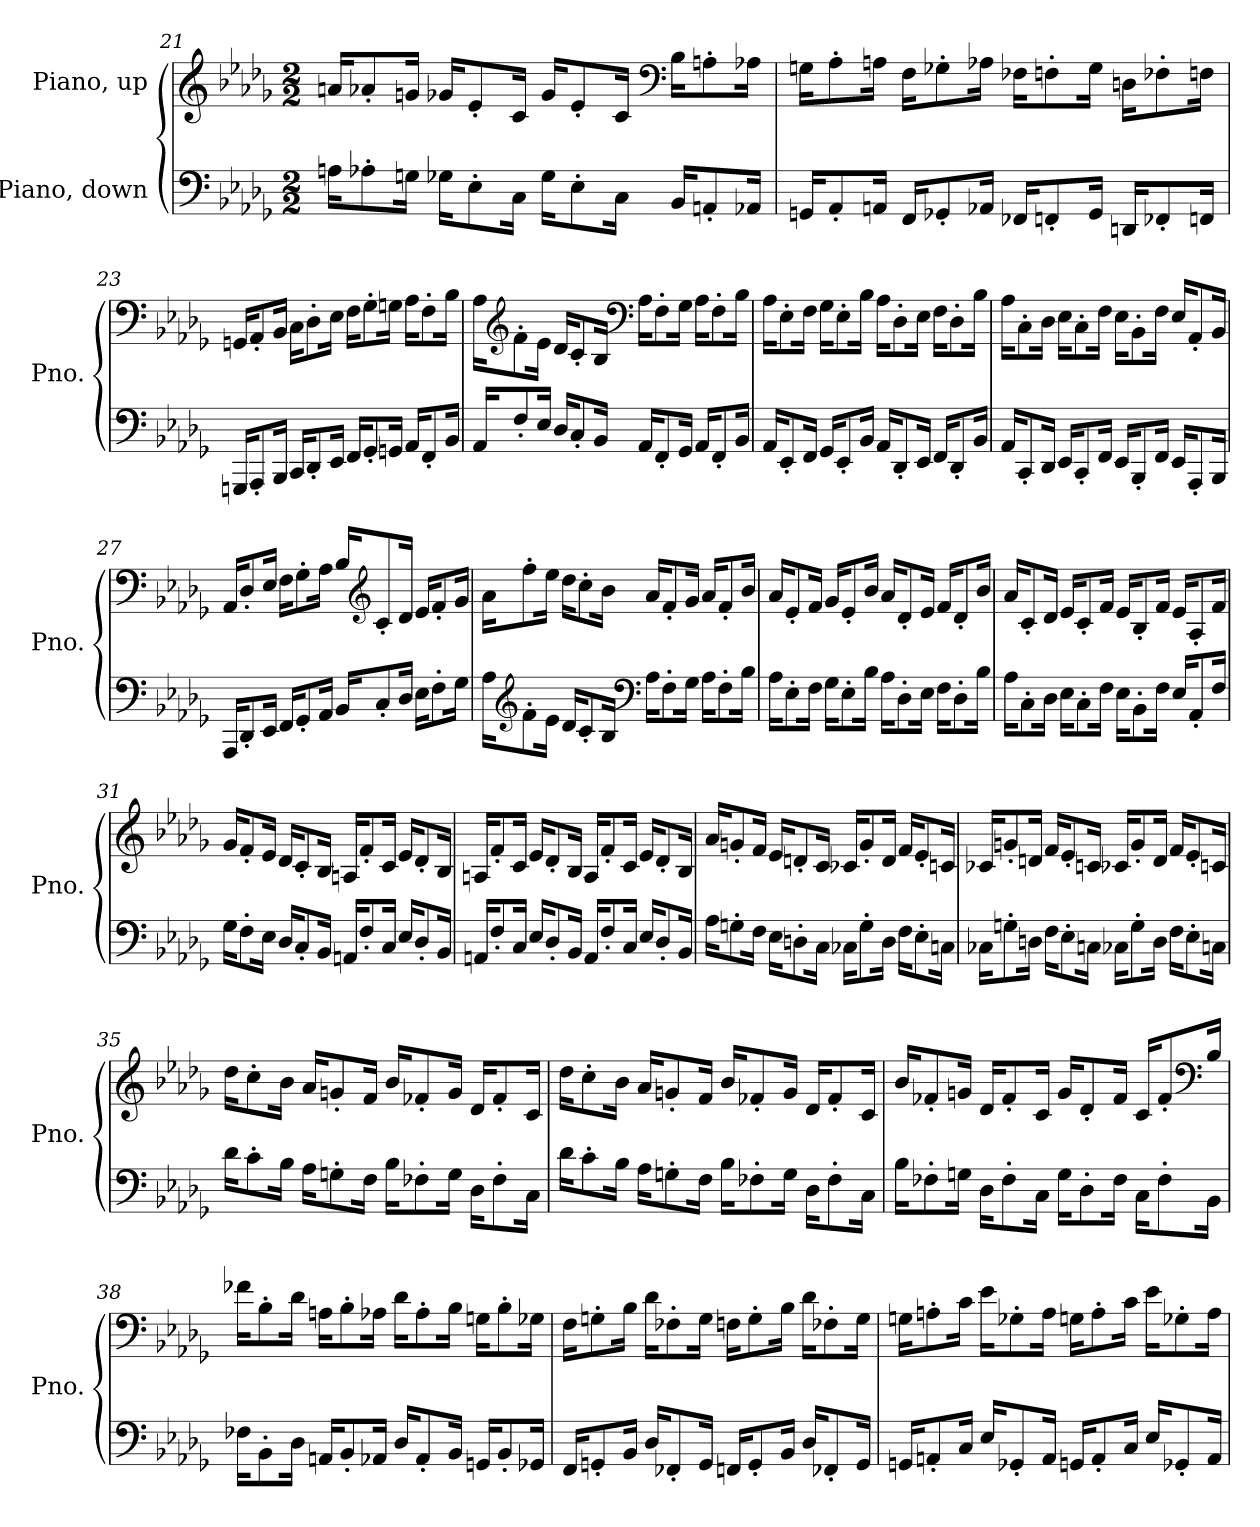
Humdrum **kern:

**kern	**kern
*part2	*part1
*staff2	*staff1
*I"Piano, down	*I"Piano, up
*I'Pno.	*I'Pno.
*clefF4	*clefG2
*k[b-e-a-d-g-]	*k[b-e-a-d-g-]
*M2/2	*M2/2
=21	=21
16An\KL	16an/KL
8A-X'\	8a-X'/
16Gn\Jk	16gn/Jk
16G-X\KL	16g-X/KL
8E-'\	8e-'/
16C\Jk	16c/Jk
16G-\KL	16g-/KL
8E-'\	8e-'/
16C\Jk	16c/Jk
*	*clefF4
16BB-/KL	16B-\KL
8AAn'/	8An'\
16AA-X/Jk	16A-X\Jk
!!LO:LB:g=z
=22	=22
16GGn/KL	16Gn\KL
8AA-'/	8A-'\
16AAn/Jk	16An\Jk
16FF/KL	16F\KL
8GG-X'/	8G-X'\
16AA-X/Jk	16A-X\Jk
16FF-X/KL	16F-X\KL
8FFn'/	8Fn'\
16GG-/Jk	16G-\Jk
16DDn/KL	16Dn\KL
8FF-X'/	8F-X'\
16FFn/Jk	16Fn\Jk
=23	=23
16GGGn/KL	16GGn/KL
8AAA-'/	8AA-'/
16BBB-/Jk	16BB-/Jk
16CC/KL	16C\KL
8DD-'/	8D-'\
16EE-/Jk	16E-\Jk
16FF/KL	16F\KL
8GG-'/	8G-'\
16GGn/Jk	16Gn\Jk
16AA-/KL	16A-\KL
8FF'/	8F'\
16BB-/Jk	16B-\Jk
!!LO:PB:g=z
=24	=24
16AA-/KL	16A-\KL
*	*clefG2
8F'/	8f'\
16E-/Jk	16e-\Jk
16D-/KL	16d-/KL
8C'/	8c'/
16BB-/Jk	16B-/Jk
*	*clefF4
16AA-/KL	16A-\KL
8FF'/	8F'\
16GG-/Jk	16G-\Jk
16AA-/KL	16A-\KL
8FF'/	8F'\
16BB-/Jk	16B-\Jk
=25	=25
16AA-/KL	16A-\KL
8EE-'/	8E-'\
16FF/Jk	16F\Jk
16GG-/KL	16G-\KL
8EE-'/	8E-'\
16BB-/Jk	16B-\Jk
16AA-/KL	16A-\KL
8DD-'/	8D-'\
16EE-/Jk	16E-\Jk
16FF/KL	16F\KL
8DD-'/	8D-'\
16BB-/Jk	16B-\Jk
!!LO:LB:g=z
=26	=26
16AA-/KL	16A-\KL
8CC'/	8C'\
16DD-/Jk	16D-\Jk
16EE-/KL	16E-\KL
8CC'/	8C'\
16FF/Jk	16F\Jk
16EE-/KL	16E-\KL
8BBB-'/	8BB-'\
16FF/Jk	16F\Jk
16EE-/KL	16E-/KL
8AAA-'/	8AA-'/
16BBB-/Jk	16BB-/Jk
=27	=27
16AAA-/KL	16AA-/KL
8DD-'/	8D-'/
16EE-/Jk	16E-/Jk
16FF/KL	16F\KL
8GG-'/	8G-'\
16AA-/Jk	16A-\Jk
16BB-/KL	16B-/KL
*	*clefG2
8C'/	8c'/
16D-/Jk	16d-/Jk
16E-\KL	16e-/KL
8F'\	8f'/
16G-\Jk	16g-/Jk
!!LO:LB:g=z
=28	=28
16A-\KL	16a-\KL
*clefG2	*
8f'\	8ff'\
16e-\Jk	16ee-\Jk
16d-/KL	16dd-\KL
8c'/	8cc'\
16B-/Jk	16b-\Jk
*clefF4	*
16A-\KL	16a-/KL
8F'\	8f'/
16G-\Jk	16g-/Jk
16A-\KL	16a-/KL
8F'\	8f'/
16B-\Jk	16b-/Jk
=29	=29
16A-\KL	16a-/KL
8E-'\	8e-'/
16F\Jk	16f/Jk
16G-\KL	16g-/KL
8E-'\	8e-'/
16B-\Jk	16b-/Jk
16A-\KL	16a-/KL
8D-'\	8d-'/
16E-\Jk	16e-/Jk
16F\KL	16f/KL
8D-'\	8d-'/
16B-\Jk	16b-/Jk
=30	=30
16A-\KL	16a-/KL
8C'\	8c'/
16D-\Jk	16d-/Jk
16E-\KL	16e-/KL
8C'\	8c'/
16F\Jk	16f/Jk
16E-\KL	16e-/KL
8BB-'\	8B-'/
16F\Jk	16f/Jk
16E-/KL	16e-/KL
8AA-'/	8A-'/
16F/Jk	16f/Jk
!!LO:LB:g=z
=31	=31
16G-\KL	16g-/KL
8F'\	8f'/
16E-\Jk	16e-/Jk
16D-/KL	16d-/KL
8C'/	8c'/
16BB-/Jk	16B-/Jk
16AAn/KL	16An/KL
8F'/	8f'/
16C/Jk	16c/Jk
16E-/KL	16e-/KL
8D-'/	8d-'/
16BB-/Jk	16B-/Jk
=32	=32
16AAn/KL	16An/KL
8F'/	8f'/
16C/Jk	16c/Jk
16E-/KL	16e-/KL
8D-'/	8d-'/
16BB-/Jk	16B-/Jk
16AA/KL	16A/KL
8F'/	8f'/
16C/Jk	16c/Jk
16E-/KL	16e-/KL
8D-'/	8d-'/
16BB-/Jk	16B-/Jk
=33	=33
16A-\KL	16a-/KL
8Gn'\	8gn'/
16F\Jk	16f/Jk
16E-\KL	16e-/KL
8Dn'\	8dn'/
16C\Jk	16c/Jk
16C-X\KL	16c-X/KL
8G'\	8g'/
16D\Jk	16d/Jk
16F\KL	16f/KL
8E-'\	8e-'/
16Cn\Jk	16cn/Jk
!!LO:LB:g=z
=34	=34
16C-X\KL	16c-X/KL
8Gn'\	8gn'/
16Dn\Jk	16dn/Jk
16F\KL	16f/KL
8E-'\	8e-'/
16Cn\Jk	16cn/Jk
16C-X\KL	16c-X/KL
8G'\	8g'/
16D\Jk	16d/Jk
16F\KL	16f/KL
8E-'\	8e-'/
16Cn\Jk	16cn/Jk
=35	=35
16d-\KL	16dd-\KL
8c'\	8cc'\
16B-\Jk	16b-\Jk
16A-\KL	16a-/KL
8Gn'\	8gn'/
16F\Jk	16f/Jk
16B-\KL	16b-/KL
8F-X'\	8f-X'/
16G\Jk	16g/Jk
16D-\KL	16d-/KL
8F-'\	8f-'/
16C\Jk	16c/Jk
!!LO:LB:g=z
=36	=36
16d-\KL	16dd-\KL
8c'\	8cc'\
16B-\Jk	16b-\Jk
16A-\KL	16a-/KL
8Gn'\	8gn'/
16F\Jk	16f/Jk
16B-\KL	16b-/KL
8F-X'\	8f-X'/
16G\Jk	16g/Jk
16D-\KL	16d-/KL
8F-'\	8f-'/
16C\Jk	16c/Jk
=37	=37
16B-\KL	16b-/KL
8F-X'\	8f-X'/
16Gn\Jk	16gn/Jk
16D-\KL	16d-/KL
8F-'\	8f-'/
16C\Jk	16c/Jk
16G\KL	16g/KL
8D-'\	8d-'/
16F-\Jk	16f-/Jk
16C\KL	16c/KL
8F-'\	8f-'/
*	*clefF4
16BB-\Jk	16B-/Jk
!!LO:PB:g=z
=38	=38
16F-X\KL	16f-X\KL
8BB-'\	8B-'\
16D-\Jk	16d-\Jk
16AAn/KL	16An\KL
8BB-'/	8B-'\
16AA-X/Jk	16A-X\Jk
16D-/KL	16d-\KL
8AA-'/	8A-'\
16BB-/Jk	16B-\Jk
16GGn/KL	16Gn\KL
8BB-'/	8B-'\
16GG-X/Jk	16G-X\Jk
=39	=39
16FF/KL	16F\KL
8GGn'/	8Gn'\
16BB-/Jk	16B-\Jk
16D-/KL	16d-\KL
8FF-X'/	8F-X'\
16GG/Jk	16G\Jk
16FFn/KL	16Fn\KL
8GG'/	8G'\
16BB-/Jk	16B-\Jk
16D-/KL	16d-\KL
8FF-X'/	8F-X'\
16GG/Jk	16G\Jk
!!LO:LB:g=z
=40	=40
16GGn/KL	16Gn\KL
8AAn'/	8An'\
16C/Jk	16c\Jk
16E-/KL	16e-\KL
8GG-X'/	8G-X'\
16AA/Jk	16A\Jk
16GGn/KL	16Gn\KL
8AA'/	8A'\
16C/Jk	16c\Jk
16E-/KL	16e-\KL
8GG-X'/	8G-X'\
16AA/Jk	16A\Jk
=	=
*-	*-
